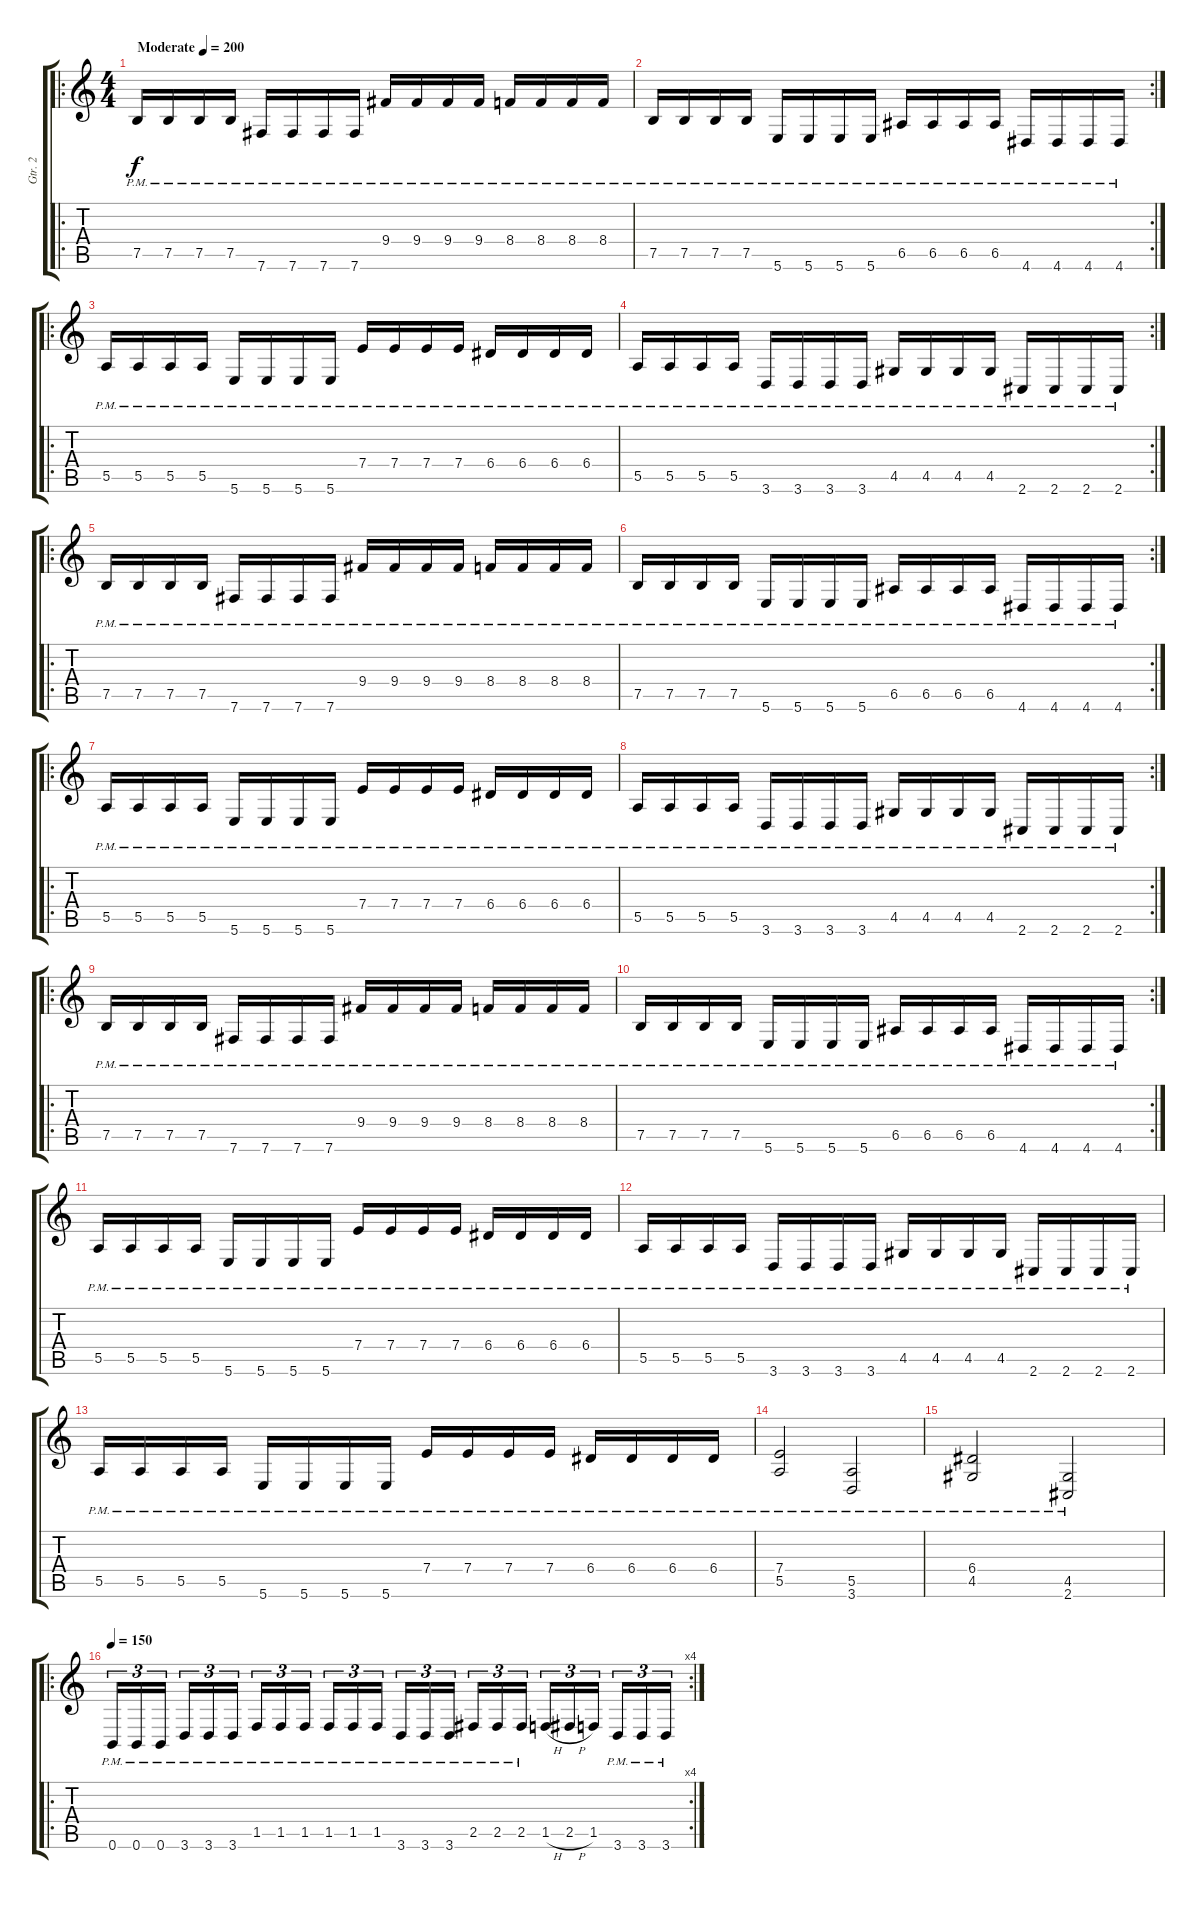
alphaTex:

\track ("Gtr. 2" "Gtr. 2") {instrument distortionguitar}
\staff {score tabs}
\tuning (B3 Gb3 D3 A2 E2 B1) {hide}
\ro
\ts (4 4)
\tempo (200 "Moderate")
\clef g2
\ks c
7.5{pm}.16{dy f instrument distortionguitar} 7.5{pm}.16 7.5{pm}.16 7.5{pm}.16 7.6{pm}.16 7.6{pm}.16 7.6{pm}.16 7.6{pm}.16 9.4{pm}.16 9.4{pm}.16 9.4{pm}.16 9.4{pm}.16 8.4{pm}.16 8.4{pm}.16 8.4{pm}.16 8.4{pm}.16 |
\rc 2
7.5{pm}.16 7.5{pm}.16 7.5{pm}.16 7.5{pm}.16 5.6{pm}.16 5.6{pm}.16 5.6{pm}.16 5.6{pm}.16 6.5{pm}.16 6.5{pm}.16 6.5{pm}.16 6.5{pm}.16 4.6{pm}.16 4.6{pm}.16 4.6{pm}.16 4.6{pm}.16 |
\ro
5.5{pm}.16 5.5{pm}.16 5.5{pm}.16 5.5{pm}.16 5.6{pm}.16 5.6{pm}.16 5.6{pm}.16 5.6{pm}.16 7.4{pm}.16 7.4{pm}.16 7.4{pm}.16 7.4{pm}.16 6.4{pm}.16 6.4{pm}.16 6.4{pm}.16 6.4{pm}.16 |
\rc 2
5.5{pm}.16 5.5{pm}.16 5.5{pm}.16 5.5{pm}.16 3.6{pm}.16 3.6{pm}.16 3.6{pm}.16 3.6{pm}.16 4.5{pm}.16 4.5{pm}.16 4.5{pm}.16 4.5{pm}.16 2.6{pm}.16 2.6{pm}.16 2.6{pm}.16 2.6{pm}.16 |
\ro
7.5{pm}.16 7.5{pm}.16 7.5{pm}.16 7.5{pm}.16 7.6{pm}.16 7.6{pm}.16 7.6{pm}.16 7.6{pm}.16 9.4{pm}.16 9.4{pm}.16 9.4{pm}.16 9.4{pm}.16 8.4{pm}.16 8.4{pm}.16 8.4{pm}.16 8.4{pm}.16 |
\rc 2
7.5{pm}.16 7.5{pm}.16 7.5{pm}.16 7.5{pm}.16 5.6{pm}.16 5.6{pm}.16 5.6{pm}.16 5.6{pm}.16 6.5{pm}.16 6.5{pm}.16 6.5{pm}.16 6.5{pm}.16 4.6{pm}.16 4.6{pm}.16 4.6{pm}.16 4.6{pm}.16 |
\ro
5.5{pm}.16 5.5{pm}.16 5.5{pm}.16 5.5{pm}.16 5.6{pm}.16 5.6{pm}.16 5.6{pm}.16 5.6{pm}.16 7.4{pm}.16 7.4{pm}.16 7.4{pm}.16 7.4{pm}.16 6.4{pm}.16 6.4{pm}.16 6.4{pm}.16 6.4{pm}.16 |
\rc 2
5.5{pm}.16 5.5{pm}.16 5.5{pm}.16 5.5{pm}.16 3.6{pm}.16 3.6{pm}.16 3.6{pm}.16 3.6{pm}.16 4.5{pm}.16 4.5{pm}.16 4.5{pm}.16 4.5{pm}.16 2.6{pm}.16 2.6{pm}.16 2.6{pm}.16 2.6{pm}.16 |
\ro
7.5{pm}.16 7.5{pm}.16 7.5{pm}.16 7.5{pm}.16 7.6{pm}.16 7.6{pm}.16 7.6{pm}.16 7.6{pm}.16 9.4{pm}.16 9.4{pm}.16 9.4{pm}.16 9.4{pm}.16 8.4{pm}.16 8.4{pm}.16 8.4{pm}.16 8.4{pm}.16 |
\rc 2
7.5{pm}.16 7.5{pm}.16 7.5{pm}.16 7.5{pm}.16 5.6{pm}.16 5.6{pm}.16 5.6{pm}.16 5.6{pm}.16 6.5{pm}.16 6.5{pm}.16 6.5{pm}.16 6.5{pm}.16 4.6{pm}.16 4.6{pm}.16 4.6{pm}.16 4.6{pm}.16 |
5.5{pm}.16 5.5{pm}.16 5.5{pm}.16 5.5{pm}.16 5.6{pm}.16 5.6{pm}.16 5.6{pm}.16 5.6{pm}.16 7.4{pm}.16 7.4{pm}.16 7.4{pm}.16 7.4{pm}.16 6.4{pm}.16 6.4{pm}.16 6.4{pm}.16 6.4{pm}.16 |
5.5{pm}.16 5.5{pm}.16 5.5{pm}.16 5.5{pm}.16 3.6{pm}.16 3.6{pm}.16 3.6{pm}.16 3.6{pm}.16 4.5{pm}.16 4.5{pm}.16 4.5{pm}.16 4.5{pm}.16 2.6{pm}.16 2.6{pm}.16 2.6{pm}.16 2.6{pm}.16 |
5.5{pm}.16 5.5{pm}.16 5.5{pm}.16 5.5{pm}.16 5.6{pm}.16 5.6{pm}.16 5.6{pm}.16 5.6{pm}.16 7.4{pm}.16 7.4{pm}.16 7.4{pm}.16 7.4{pm}.16 6.4{pm}.16 6.4{pm}.16 6.4{pm}.16 6.4{pm}.16 |
(7.4{pm} 5.5{pm}).2 (5.5{pm} 3.6{pm}).2 |
(6.4{pm} 4.5{pm}).2 (4.5{pm} 2.6{pm}).2 |
\ro
\rc 4
\tempo 150
0.6{pm}.16{tu (3 2)} 0.6{pm}.16{tu (3 2)} 0.6{pm}.16{tu (3 2) beam splitsecondary} 3.6{pm}.16{tu (3 2)} 3.6{pm}.16{tu (3 2)} 3.6{pm}.16{tu (3 2)} 1.5{pm}.16{tu (3 2)} 1.5{pm}.16{tu (3 2)} 1.5{pm}.16{tu (3 2) beam splitsecondary} 1.5{pm}.16{tu (3 2)} 1.5{pm}.16{tu (3 2)} 1.5{pm}.16{tu (3 2)} 3.6{pm}.16{tu (3 2)} 3.6{pm}.16{tu (3 2)} 3.6{pm}.16{tu (3 2) beam splitsecondary} 2.5{pm}.16{tu (3 2)} 2.5{pm}.16{tu (3 2)} 2.5{pm}.16{tu (3 2)} 1.5{h}.16{tu (3 2)} 2.5{h}.16{tu (3 2)} 1.5.16{tu (3 2) beam splitsecondary} 3.6{pm}.16{tu (3 2)} 3.6{pm}.16{tu (3 2)} 3.6{pm}.16{tu (3 2)}
